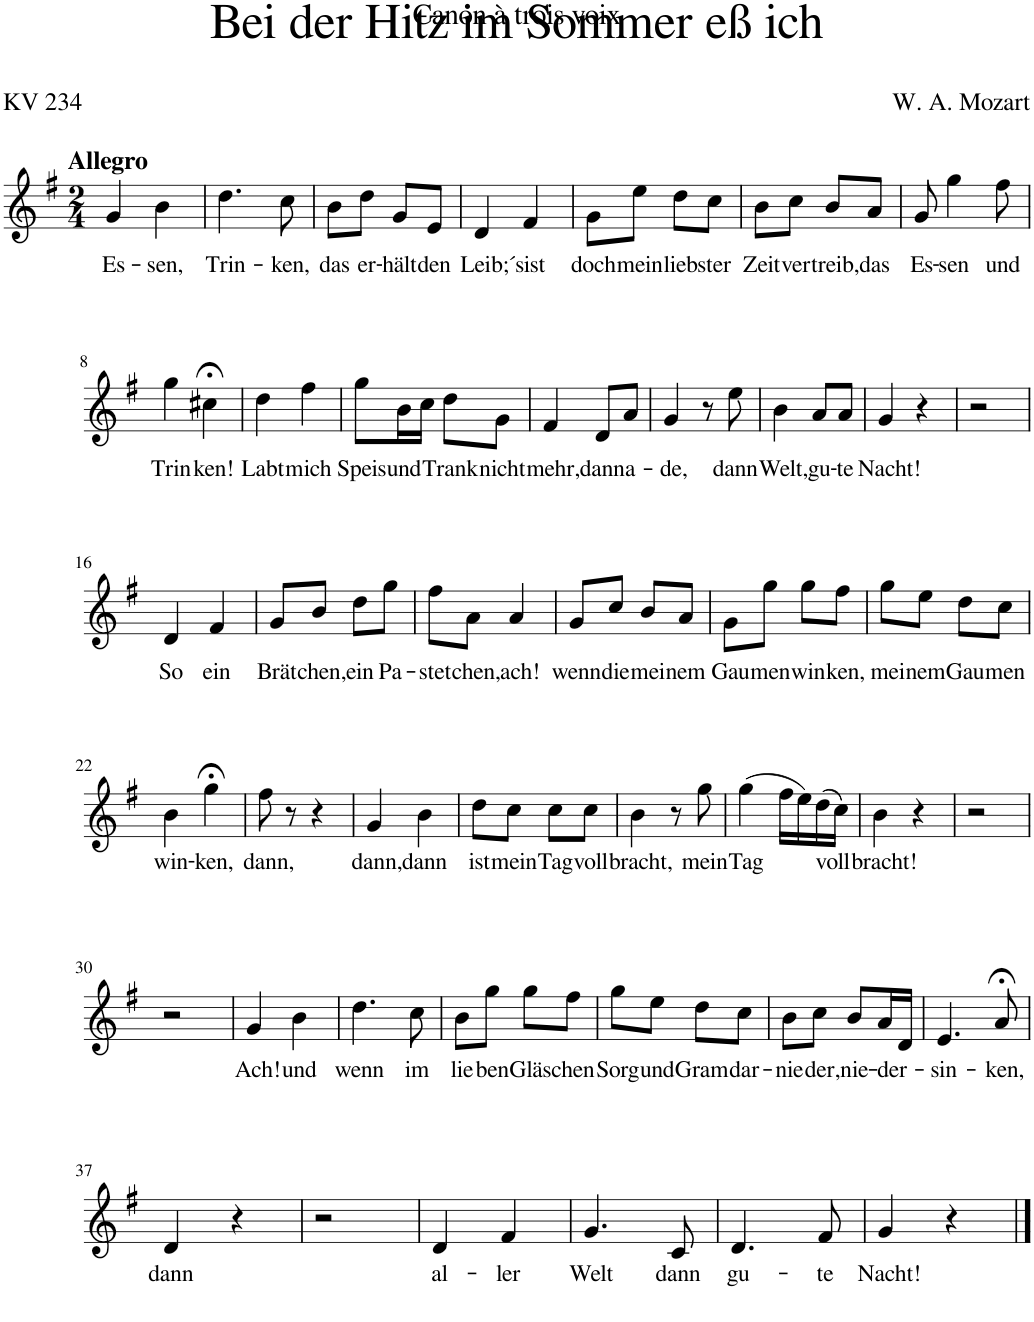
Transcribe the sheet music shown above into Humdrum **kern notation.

**kern	**text
*part1	*part1
*staff1	*staff1
*I"Piano	*
*I'Pno	*
*clefG2	*
*k[f#]	*
*M2/4	*
=1	=1
!LO:TX:a:B:t=Allegro	!
!	!LO:LY:b
4g/	Es-
!	!LO:LY:b
4b\	-sen,
=2	=2
!	!LO:LY:b
4.dd\	Trin-
!	!LO:LY:b
8cc\	-ken,
=3	=3
!	!LO:LY:b
8b\L	das
!	!LO:LY:b
8dd\J	er-
!	!LO:LY:b
8g/L	-hält
!	!LO:LY:b
8e/J	den
=4	=4
!	!LO:LY:b
4d/	Leib;
!	!LO:LY:b
4f#/	´sist
=5	=5
!	!LO:LY:b
8g\L	doch
!	!LO:LY:b
8ee\J	mein
!	!LO:LY:b
8dd\L	lieb
!	!LO:LY:b
8cc\J	ster
=6	=6
!	!LO:LY:b
8b\L	Zeit-
!	!LO:LY:b
8cc\J	-ver-
!	!LO:LY:b
8b/L	-treib,
!	!LO:LY:b
8a/J	das
=7	=7
!	!LO:LY:b
8g/	Es-
!	!LO:LY:b
4gg\	-sen
!	!LO:LY:b
8ff#\	und
!!LO:LB:g=z
=8	=8
!	!LO:LY:b
4gg\	Trin-
!	!LO:LY:b
4cc#X;<\	-ken!
=9	=9
!	!LO:LY:b
4dd\	Labt
!	!LO:LY:b
4ff#\	mich
=10	=10
!	!LO:LY:b
8gg\L	Speis
!	!LO:LY:b
16b\L	und
16cc\JJ	.
!	!LO:LY:b
8dd\L	Trank
!	!LO:LY:b
8g\J	nicht
=11	=11
!	!LO:LY:b
4f#/	mehr,
!	!LO:LY:b
8d/L	dann
!	!LO:LY:b
8a/J	a-
=12	=12
!	!LO:LY:b
4g/	-de,
8r	.
!	!LO:LY:b
8ee\	dann
=13	=13
!	!LO:LY:b
4b\	Welt,
!	!LO:LY:b
8a/L	gu-
!	!LO:LY:b
8a/J	-te
=14	=14
!	!LO:LY:b
4g/	Nacht!
4r	.
=15	=15
2r	.
!!LO:LB:g=z
=16	=16
!	!LO:LY:b
4d/	So
!	!LO:LY:b
4f#/	ein
=17	=17
!	!LO:LY:b
8g/L	Brät
!	!LO:LY:b
8b/J	chen,
!	!LO:LY:b
8dd\L	ein
!	!LO:LY:b
8gg\J	Pa-
=18	=18
!	!LO:LY:b
8ff#\L	-stet-
!	!LO:LY:b
8a\J	-chen,
!	!LO:LY:b
4a/	ach!
=19	=19
!	!LO:LY:b
8g/L	wenn
!	!LO:LY:b
8cc/J	die
!	!LO:LY:b
8b/L	mei-
!	!LO:LY:b
8a/J	-nem
=20	=20
!	!LO:LY:b
8g\L	Gau
!	!LO:LY:b
8gg\J	men
!	!LO:LY:b
8gg\L	win-
!	!LO:LY:b
8ff#\J	-ken,
=21	=21
!	!LO:LY:b
8gg\L	mei-
!	!LO:LY:b
8ee\J	-nem
!	!LO:LY:b
8dd\L	Gau-
!	!LO:LY:b
8cc\J	-men
!!LO:LB:g=z
=22	=22
!	!LO:LY:b
4b\	win-
!	!LO:LY:b
4gg;<\	-ken,
=23	=23
!	!LO:LY:b
8ff#\	dann,
8r	.
4r	.
=24	=24
!	!LO:LY:b
4g/	dann,
!	!LO:LY:b
4b\	dann
=25	=25
!	!LO:LY:b
8dd\L	ist
!	!LO:LY:b
8cc\J	mein
!	!LO:LY:b
8cc\L	Tag
!	!LO:LY:b
8cc\J	voll-
=26	=26
!	!LO:LY:b
4b\	-bracht,
8r	.
!	!LO:LY:b
8gg\	mein
=27	=27
!	!LO:LY:b
(4gg\	Tag
16ff#\LL	.
16ee\)	.
!	!LO:LY:b
(16dd\	voll-
16cc\JJ)	.
=28	=28
!	!LO:LY:b
4b\	-bracht!
4r	.
=29	=29
2r	.
!!LO:LB:g=z
=30	=30
2r	.
=31	=31
!	!LO:LY:b
4g/	Ach!
!	!LO:LY:b
4b\	und
=32	=32
!	!LO:LY:b
4.dd\	wenn
!	!LO:LY:b
8cc\	im
=33	=33
!	!LO:LY:b
8b\L	lie-
!	!LO:LY:b
8gg\J	-ben
!	!LO:LY:b
8gg\L	Gläs
!	!LO:LY:b
8ff#\J	chen
=34	=34
!	!LO:LY:b
8gg\L	Sorg
!	!LO:LY:b
8ee\J	und
!	!LO:LY:b
8dd\L	Gram
!	!LO:LY:b
8cc\J	dar-
=35	=35
!	!LO:LY:b
8b\L	-nie-
!	!LO:LY:b
8cc\J	-der,
!	!LO:LY:b
8b/L	nie-
!	!LO:LY:b
16a/L	-der-
16d/JJ	.
=36	=36
!	!LO:LY:b
4.e/	-sin-
!	!LO:LY:b
8a;</	-ken,
!!LO:LB:g=z
=37	=37
!	!LO:LY:b
4d/	dann
4r	.
=38	=38
2r	.
=39	=39
!	!LO:LY:b
4d/	al-
!	!LO:LY:b
4f#/	-ler
=40	=40
!	!LO:LY:b
4.g/	Welt
!	!LO:LY:b
8c/	dann
=41	=41
!	!LO:LY:b
4.d/	gu-
!	!LO:LY:b
8f#/	-te
=42	=42
!	!LO:LY:b
4g/	Nacht!
4r	.
==	==
*-	*-
